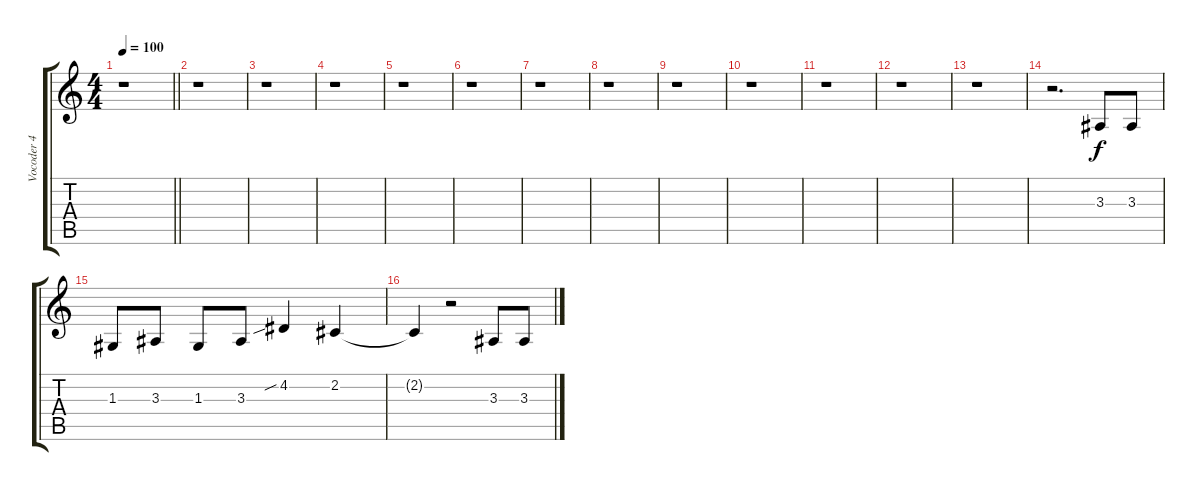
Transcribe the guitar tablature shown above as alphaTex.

\track ("Vocoder 4" "Vocoder 4") {instrument lead2sawtooth}
\staff {score tabs}
\tuning (E4 B3 G3 D3 A2 E2) {hide}
\ts (4 4)
\tempo 100
\clef g2
\barLineRight lightlight
\ks c
r.1{dy f} |
\section ("" "")
r.1 |
r.1 |
r.1 |
r.1 |
r.1 |
r.1 |
r.1 |
r.1 |
r.1 |
r.1 |
r.1 |
r.1 |
r.2{d} 3.3.8{balance 16} 3.3.8 |
1.3.8 3.3.8 1.3.8 3.3.8 4.2{sib}.4 2.2.4 |
2.2{t}.4 r.2 3.3.8 3.3.8
